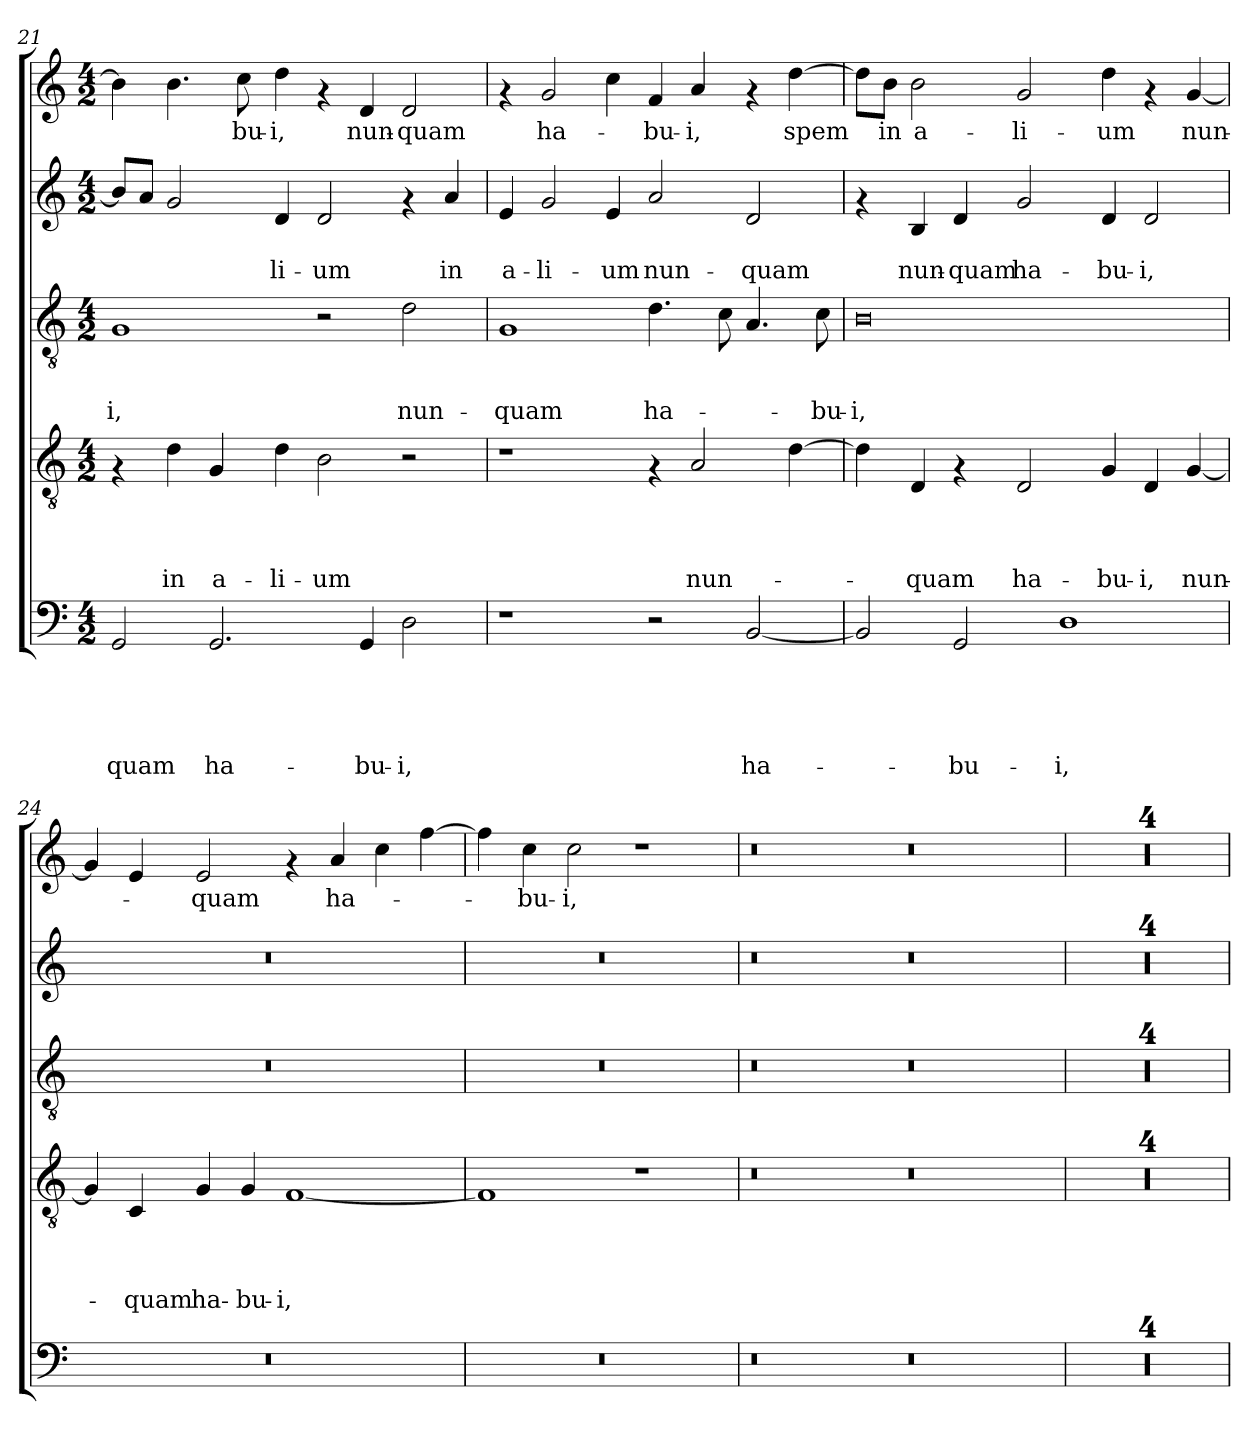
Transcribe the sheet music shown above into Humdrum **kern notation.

**kern	**text	**text	**text	**text	**text	**kern	**text	**text	**text	**text	**kern	**text	**text	**text	**kern	**text	**text	**kern	**text
*part5	*part5	*part5	*part5	*part5	*part5	*part4	*part4	*part4	*part4	*part4	*part3	*part3	*part3	*part3	*part2	*part2	*part2	*part1	*part1
*staff5	*staff5	*staff5	*staff5	*staff5	*staff5	*staff4	*staff4	*staff4	*staff4	*staff4	*staff3	*staff3	*staff3	*staff3	*staff2	*staff2	*staff2	*staff1	*staff1
*clefF4	*	*	*	*	*	*clefGv2	*	*	*	*	*clefGv2	*	*	*	*clefG2	*	*	*clefG2	*
*k[]	*	*	*	*	*	*k[]	*	*	*	*	*k[]	*	*	*	*k[]	*	*	*k[]	*
*C:	*	*	*	*	*	*C:	*	*	*	*	*C:	*	*	*	*C:	*	*	*C:	*
*M4/2	*	*	*	*	*	*M4/2	*	*	*	*	*M4/2	*	*	*	*M4/2	*	*	*M4/2	*
=21	=21	=21	=21	=21	=21	=21	=21	=21	=21	=21	=21	=21	=21	=21	=21	=21	=21	=21	=21
!	!	!	!	!	!LO:LY:b	!	!	!	!	!	!	!	!	!LO:LY:b	!	!	!	!	!
2GG/	.	.	.	.	-quam	4rF	.	.	.	.	1G	.	.	-i,	8b/L]	.	.	4b\]	.
.	.	.	.	.	.	.	.	.	.	.	.	.	.	.	8a/J	.	.	.	.
!	!	!	!	!	!	!	!	!	!	!LO:LY:b	!	!	!	!	!	!	!	!	!
.	.	.	.	.	.	4d\	.	.	.	in	.	.	.	.	2g/	.	.	4.b\	.
!	!	!	!	!	!LO:LY:b	!	!	!	!	!LO:LY:b	!	!	!	!	!	!	!	!	!
2.GG/	.	.	.	.	ha-	4G/	.	.	.	a-	.	.	.	.	.	.	.	.	.
!	!	!	!	!	!	!	!	!	!	!	!	!	!	!	!	!	!	!	!LO:LY:b
.	.	.	.	.	.	.	.	.	.	.	.	.	.	.	.	.	.	8cc\	-bu-
!	!	!	!	!	!	!	!	!	!	!LO:LY:b	!	!	!	!	!	!	!LO:LY:b	!	!LO:LY:b
.	.	.	.	.	.	4d\	.	.	.	-li-	.	.	.	.	4d/	.	-li-	4dd\	-i,
!	!	!	!	!	!	!	!	!	!	!LO:LY:b	!	!	!	!	!	!	!LO:LY:b	!	!
.	.	.	.	.	.	2B\	.	.	.	-um	2r	.	.	.	2d/	.	-um	4rf	.
!	!	!	!	!	!LO:LY:b	!	!	!	!	!	!	!	!	!	!	!	!	!	!LO:LY:b
4GG/	.	.	.	.	-bu-	.	.	.	.	.	.	.	.	.	.	.	.	4d/	nun-
!	!	!	!	!	!LO:LY:b	!	!	!	!	!	!	!	!	!LO:LY:b	!	!	!	!	!LO:LY:b
2D\	.	.	.	.	-i,	2r	.	.	.	.	2d\	.	.	nun-	4rf	.	.	2d/	-quam
!	!	!	!	!	!	!	!	!	!	!	!	!	!	!	!	!	!LO:LY:b	!	!
.	.	.	.	.	.	.	.	.	.	.	.	.	.	.	4a/	.	in	.	.
!!LO:LB:g=z
=22	=22	=22	=22	=22	=22	=22	=22	=22	=22	=22	=22	=22	=22	=22	=22	=22	=22	=22	=22
!	!	!	!	!	!	!	!	!	!	!	!	!	!	!LO:LY:b	!	!	!LO:LY:b	!	!
1r	.	.	.	.	.	1r	.	.	.	.	1G	.	.	-quam	4e/	.	a-	4rf	.
!	!	!	!	!	!	!	!	!	!	!	!	!	!	!	!	!	!LO:LY:b	!	!LO:LY:b
.	.	.	.	.	.	.	.	.	.	.	.	.	.	.	2g/	.	-li-	2g/	ha-
!	!	!	!	!	!	!	!	!	!	!	!	!	!	!	!	!	!LO:LY:b	!	!
.	.	.	.	.	.	.	.	.	.	.	.	.	.	.	4e/	.	-um	4cc\	.
!	!	!	!	!	!	!	!	!	!	!	!	!	!	!LO:LY:b	!	!	!LO:LY:b	!	!LO:LY:b
2r	.	.	.	.	.	4rF	.	.	.	.	4.d\	.	.	ha-	2a/	.	nun-	4f/	-bu-
!	!	!	!	!	!	!	!	!	!	!LO:LY:b	!	!	!	!	!	!	!	!	!LO:LY:b
.	.	.	.	.	.	2A/	.	.	.	nun-	.	.	.	.	.	.	.	4a/	-i,
.	.	.	.	.	.	.	.	.	.	.	8c\	.	.	.	.	.	.	.	.
!	!	!	!	!	!LO:LY:b	!	!	!	!	!	!	!	!	!	!	!	!LO:LY:b	!	!
[<2BB/	.	.	.	.	ha-	.	.	.	.	.	4.A/	.	.	.	2d/	.	-quam	4rf	.
!	!	!	!	!	!	!	!	!	!	!	!	!	!	!	!	!	!	!	!LO:LY:b
.	.	.	.	.	.	[>4d\	.	.	.	.	.	.	.	.	.	.	.	[>4dd\	spem
!	!	!	!	!	!	!	!	!	!	!	!	!	!	!LO:LY:b	!	!	!	!	!
.	.	.	.	.	.	.	.	.	.	.	8c\	.	.	-bu-	.	.	.	.	.
=23	=23	=23	=23	=23	=23	=23	=23	=23	=23	=23	=23	=23	=23	=23	=23	=23	=23	=23	=23
!	!	!	!	!	!	!	!	!	!	!	!	!	!	!LO:LY:b	!	!	!	!	!
2BB/]	.	.	.	.	.	4d\]	.	.	.	.	0B	.	.	-i,	4rf	.	.	8dd\L]	.
!	!	!	!	!	!	!	!	!	!	!	!	!	!	!	!	!	!	!	!LO:LY:b
.	.	.	.	.	.	.	.	.	.	.	.	.	.	.	.	.	.	8b\J	in
!	!	!	!	!	!	!	!	!	!	!LO:LY:b	!	!	!	!	!	!	!LO:LY:b	!	!LO:LY:b
.	.	.	.	.	.	4D/	.	.	.	-quam	.	.	.	.	4B/	.	nun-	2b\	a-
!	!	!	!	!	!LO:LY:b	!	!	!	!	!	!	!	!	!	!	!	!LO:LY:b	!	!
2GG/	.	.	.	.	-bu-	4rF	.	.	.	.	.	.	.	.	4d/	.	-quam	.	.
!	!	!	!	!	!	!	!	!	!	!LO:LY:b	!	!	!	!	!	!	!LO:LY:b	!	!LO:LY:b
.	.	.	.	.	.	2D/	.	.	.	ha-	.	.	.	.	2g/	.	ha-	2g/	-li-
!	!	!	!	!	!LO:LY:b	!	!	!	!	!	!	!	!	!	!	!	!	!	!
1D	.	.	.	.	-i,	.	.	.	.	.	.	.	.	.	.	.	.	.	.
!	!	!	!	!	!	!	!	!	!	!LO:LY:b	!	!	!	!	!	!	!LO:LY:b	!	!LO:LY:b
.	.	.	.	.	.	4G/	.	.	.	-bu-	.	.	.	.	4d/	.	-bu-	4dd\	-um
!	!	!	!	!	!	!	!	!	!	!LO:LY:b	!	!	!	!	!	!	!LO:LY:b	!	!
.	.	.	.	.	.	4D/	.	.	.	-i,	.	.	.	.	2d/	.	-i,	4rf	.
!	!	!	!	!	!	!	!	!	!	!LO:LY:b	!	!	!	!	!	!	!	!	!LO:LY:b
.	.	.	.	.	.	[<4G/	.	.	.	nun-	.	.	.	.	.	.	.	[<4g/	nun-
=24	=24	=24	=24	=24	=24	=24	=24	=24	=24	=24	=24	=24	=24	=24	=24	=24	=24	=24	=24
0r	.	.	.	.	.	4G/]	.	.	.	.	0r	.	.	.	0r	.	.	4g/]	.
!	!	!	!	!	!	!	!	!	!	!LO:LY:b	!	!	!	!	!	!	!	!	!
.	.	.	.	.	.	4C/	.	.	.	-quam	.	.	.	.	.	.	.	4e/	.
!	!	!	!	!	!	!	!	!	!	!LO:LY:b	!	!	!	!	!	!	!	!	!LO:LY:b
.	.	.	.	.	.	4G/	.	.	.	ha-	.	.	.	.	.	.	.	2e/	-quam
!	!	!	!	!	!	!	!	!	!	!LO:LY:b	!	!	!	!	!	!	!	!	!
.	.	.	.	.	.	4G/	.	.	.	-bu-	.	.	.	.	.	.	.	.	.
!	!	!	!	!	!	!	!	!	!	!LO:LY:b	!	!	!	!	!	!	!	!	!
.	.	.	.	.	.	[<1F	.	.	.	-i,	.	.	.	.	.	.	.	4rf	.
!	!	!	!	!	!	!	!	!	!	!	!	!	!	!	!	!	!	!	!LO:LY:b
.	.	.	.	.	.	.	.	.	.	.	.	.	.	.	.	.	.	4a/	ha-
.	.	.	.	.	.	.	.	.	.	.	.	.	.	.	.	.	.	4cc\	.
.	.	.	.	.	.	.	.	.	.	.	.	.	.	.	.	.	.	[>4ff\	.
=25	=25	=25	=25	=25	=25	=25	=25	=25	=25	=25	=25	=25	=25	=25	=25	=25	=25	=25	=25
0r	.	.	.	.	.	1F]	.	.	.	.	0r	.	.	.	0r	.	.	4ff\]	.
!	!	!	!	!	!	!	!	!	!	!	!	!	!	!	!	!	!	!	!LO:LY:b
.	.	.	.	.	.	.	.	.	.	.	.	.	.	.	.	.	.	4cc\	-bu-
!	!	!	!	!	!	!	!	!	!	!	!	!	!	!	!	!	!	!	!LO:LY:b
.	.	.	.	.	.	.	.	.	.	.	.	.	.	.	.	.	.	2cc\	-i,
.	.	.	.	.	.	1r	.	.	.	.	.	.	.	.	.	.	.	1r	.
!!LO:PB:g=z
=26	=26	=26	=26	=26	=26	=26	=26	=26	=26	=26	=26	=26	=26	=26	=26	=26	=26	=26	=26
0r	.	.	.	.	.	0r	.	.	.	.	0r	.	.	.	0r	.	.	0r	.
0r	.	.	.	.	.	0r	.	.	.	.	0r	.	.	.	0r	.	.	0r	.
=27	=27	=27	=27	=27	=27	=27	=27	=27	=27	=27	=27	=27	=27	=27	=27	=27	=27	=27	=27
0r	.	.	.	.	.	0r	.	.	.	.	0r	.	.	.	0r	.	.	0r	.
=28	=28	=28	=28	=28	=28	=28	=28	=28	=28	=28	=28	=28	=28	=28	=28	=28	=28	=28	=28
0r	.	.	.	.	.	0r	.	.	.	.	0r	.	.	.	0r	.	.	0r	.
=29	=29	=29	=29	=29	=29	=29	=29	=29	=29	=29	=29	=29	=29	=29	=29	=29	=29	=29	=29
0r	.	.	.	.	.	0r	.	.	.	.	0r	.	.	.	0r	.	.	0r	.
=30	=30	=30	=30	=30	=30	=30	=30	=30	=30	=30	=30	=30	=30	=30	=30	=30	=30	=30	=30
0r	.	.	.	.	.	0r	.	.	.	.	0r	.	.	.	0r	.	.	0r	.
=	=	=	=	=	=	=	=	=	=	=	=	=	=	=	=	=	=	=	=
*-	*-	*-	*-	*-	*-	*-	*-	*-	*-	*-	*-	*-	*-	*-	*-	*-	*-	*-	*-
